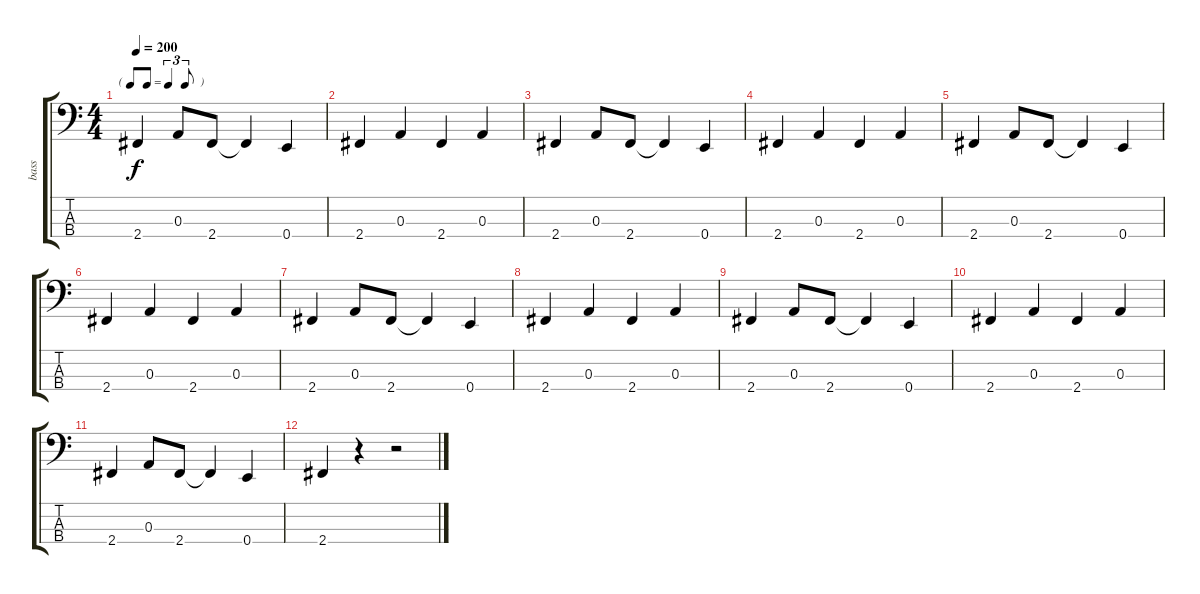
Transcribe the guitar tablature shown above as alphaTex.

\track ("bass" "bass") {instrument electricbassfinger}
\staff {score tabs}
\tuning (G2 D2 A1 E1) {hide}
\ts (4 4)
\tf triplet8th
\tempo 200
\clef f4
\ks c
2.4.4{dy f} 0.3.8 2.4.8 2.4{t}.4 0.4.4 |
2.4.4 0.3.4 2.4.4 0.3.4 |
2.4.4 0.3.8 2.4.8 2.4{t}.4 0.4.4 |
2.4.4 0.3.4 2.4.4 0.3.4 |
2.4.4 0.3.8 2.4.8 2.4{t}.4 0.4.4 |
2.4.4 0.3.4 2.4.4 0.3.4 |
2.4.4 0.3.8 2.4.8 2.4{t}.4 0.4.4 |
2.4.4 0.3.4 2.4.4 0.3.4 |
2.4.4 0.3.8 2.4.8 2.4{t}.4 0.4.4 |
2.4.4 0.3.4 2.4.4 0.3.4 |
2.4.4 0.3.8 2.4.8 2.4{t}.4 0.4.4 |
2.4.4 r.4 r.2
